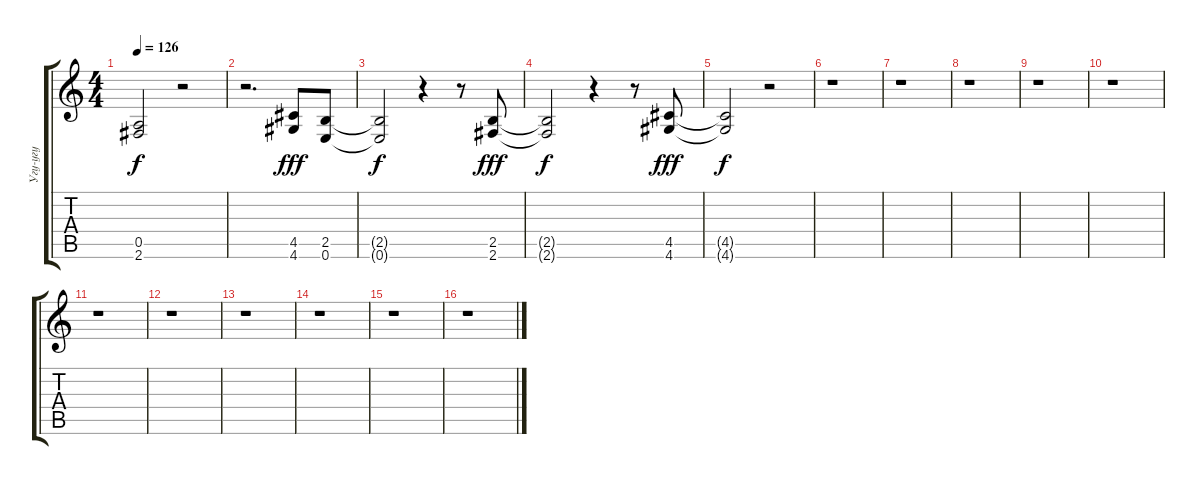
\track ("Угу-угу" "Угу-угу") {instrument slapbass2}
\staff {score tabs}
\tuning (E4 B3 G3 D3 A2 E2) {hide}
\ts (4 4)
\tempo 126
\clef g2
\ks c
(0.5{t} 2.6{t}).2{dy f} r.2 |
r.2{d} (4.5 4.6).8{dy fff} (2.5 0.6).8 |
(2.5{t} 0.6{t}).2{dy f} r.4 r.8 (2.5 2.6).8{dy fff} |
(2.5{t} 2.6{t}).2{dy f} r.4 r.8 (4.5 4.6).8{dy fff} |
(4.5{t} 4.6{t}).2{dy f} r.2 |
r.1 |
r.1 |
r.1 |
r.1 |
r.1 |
r.1 |
r.1 |
r.1 |
r.1 |
r.1 |
r.1
